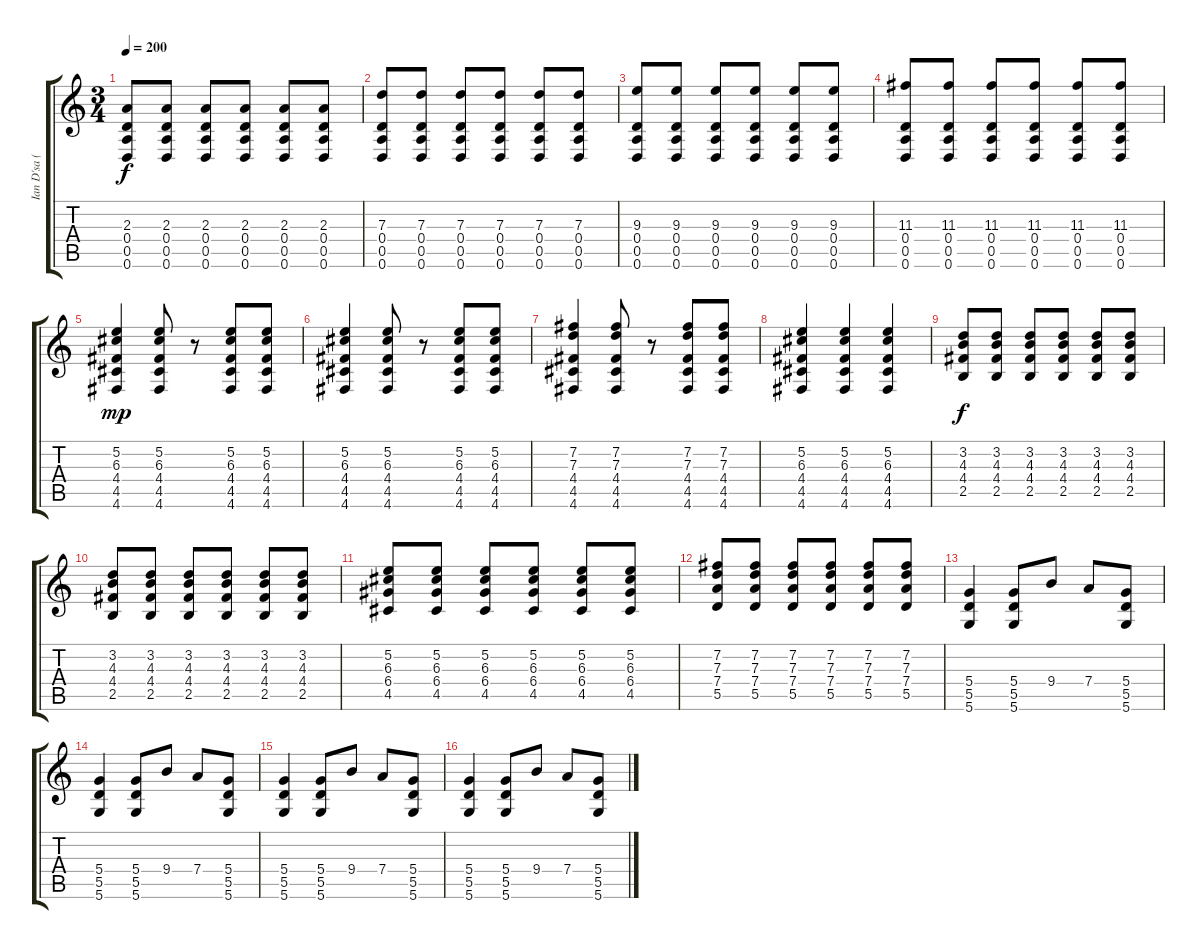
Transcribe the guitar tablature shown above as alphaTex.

\track ("Ian D'sa (Distortion)" "Ian D'sa (") {instrument distortionguitar}
\staff {score tabs}
\tuning (E4 B3 G3 D3 A2 D2) {hide}
\ts (3 4)
\tempo 200
\clef g2
\ks c
(2.3 0.4 0.5 0.6).8{dy f} (2.3 0.4 0.5 0.6).8 (2.3 0.4 0.5 0.6).8 (2.3 0.4 0.5 0.6).8 (2.3 0.4 0.5 0.6).8 (2.3 0.4 0.5 0.6).8 |
(7.3 0.4 0.5 0.6).8 (7.3 0.4 0.5 0.6).8 (7.3 0.4 0.5 0.6).8 (7.3 0.4 0.5 0.6).8 (7.3 0.4 0.5 0.6).8 (7.3 0.4 0.5 0.6).8 |
(9.3 0.4 0.5 0.6).8 (9.3 0.4 0.5 0.6).8 (9.3 0.4 0.5 0.6).8 (9.3 0.4 0.5 0.6).8 (9.3 0.4 0.5 0.6).8 (9.3 0.4 0.5 0.6).8 |
(11.3 0.4 0.5 0.6).8 (11.3 0.4 0.5 0.6).8 (11.3 0.4 0.5 0.6).8 (11.3 0.4 0.5 0.6).8 (11.3 0.4 0.5 0.6).8 (11.3 0.4 0.5 0.6).8 |
(5.2 6.3 4.4 4.5 4.6).4{dy mp} (5.2 6.3 4.4 4.5 4.6).8 r.8 (5.2 6.3 4.4 4.5 4.6).8 (5.2 6.3 4.4 4.5 4.6).8 |
(5.2 6.3 4.4 4.5 4.6).4 (5.2 6.3 4.4 4.5 4.6).8 r.8 (5.2 6.3 4.4 4.5 4.6).8 (5.2 6.3 4.4 4.5 4.6).8 |
(7.2 7.3 4.4 4.5 4.6).4 (7.2 7.3 4.4 4.5 4.6).8 r.8 (7.2 7.3 4.4 4.5 4.6).8 (7.2 7.3 4.4 4.5 4.6).8 |
(5.2 6.3 4.4 4.5 4.6).4 (5.2 6.3 4.4 4.5 4.6).4 (5.2 6.3 4.4 4.5 4.6).4 |
(3.2 4.3 4.4 2.5).8{dy f} (3.2 4.3 4.4 2.5).8 (3.2 4.3 4.4 2.5).8 (3.2 4.3 4.4 2.5).8 (3.2 4.3 4.4 2.5).8 (3.2 4.3 4.4 2.5).8 |
(3.2 4.3 4.4 2.5).8 (3.2 4.3 4.4 2.5).8 (3.2 4.3 4.4 2.5).8 (3.2 4.3 4.4 2.5).8 (3.2 4.3 4.4 2.5).8 (3.2 4.3 4.4 2.5).8 |
(5.2 6.3 6.4 4.5).8 (5.2 6.3 6.4 4.5).8 (5.2 6.3 6.4 4.5).8 (5.2 6.3 6.4 4.5).8 (5.2 6.3 6.4 4.5).8 (5.2 6.3 6.4 4.5).8 |
(7.2 7.3 7.4 5.5).8 (7.2 7.3 7.4 5.5).8 (7.2 7.3 7.4 5.5).8 (7.2 7.3 7.4 5.5).8 (7.2 7.3 7.4 5.5).8 (7.2 7.3 7.4 5.5).8 |
(5.4 5.5 5.6).4 (5.4 5.5 5.6).8 9.4.8 7.4.8 (5.4 5.5 5.6).8 |
(5.4 5.5 5.6).4 (5.4 5.5 5.6).8 9.4.8 7.4.8 (5.4 5.5 5.6).8 |
(5.4 5.5 5.6).4 (5.4 5.5 5.6).8 9.4.8 7.4.8 (5.4 5.5 5.6).8 |
(5.4 5.5 5.6).4 (5.4 5.5 5.6).8 9.4.8 7.4.8 (5.4 5.5 5.6).8
